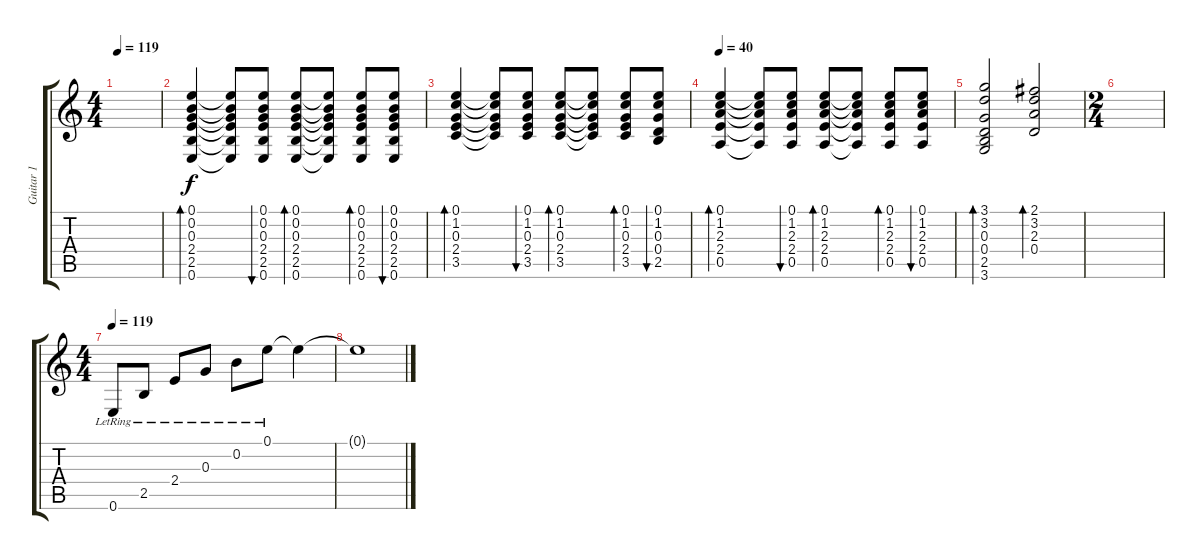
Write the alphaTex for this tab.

\track ("Guitar 1" "Guitar 1") {instrument acousticguitarsteel}
\staff {score tabs}
\tuning (E4 B3 G3 D3 A2 E2) {hide}
\ts (4 4)
\tempo 119
\clef g2
\ks c
|
(0.1 0.2 0.3 2.4 2.5 0.6).4{bd 60 volume 11} (0.1{t} 0.2{t} 0.3{t} 2.4{t} 2.5{t} 0.6{t}).8 (0.1 0.2 0.3 2.4 2.5 0.6).8{bu 60} (0.1 0.2 0.3 2.4 2.5 0.6).8{bd 60} (0.1{t} 0.2{t} 0.3{t} 2.4{t} 2.5{t} 0.6{t}).8 (0.1 0.2 0.3 2.4 2.5 0.6).8{bd 60} (0.1 0.2 0.3 2.4 2.5 0.6).8{bu 60} |
(0.1 1.2 0.3 2.4 3.5).4{bd 60} (0.1{t} 1.2{t} 0.3{t} 2.4{t} 3.5{t}).8 (0.1 1.2 0.3 2.4 3.5).8{bu 60} (0.1 1.2 0.3 2.4 3.5).8{bd 60} (0.1{t} 1.2{t} 0.3{t} 2.4{t} 3.5{t}).8 (0.1 1.2 0.3 2.4 3.5).8{bd 60} (0.1 1.2 0.3 0.4 2.5).8{bu 60} |
\tempo 40
(0.1 1.2 2.3 2.4 0.5).4{bd 60} (0.1{t} 1.2{t} 2.3{t} 2.4{t} 0.5{t}).8 (0.1 1.2 2.3 2.4 0.5).8{bu 60} (0.1 1.2 2.3 2.4 0.5).8{bd 60} (0.1{t} 1.2{t} 2.3{t} 2.4{t} 0.5{t}).8 (0.1 1.2 2.3 2.4 0.5).8{bd 60} (0.1 1.2 2.3 2.4 0.5).8{bu 60} |
(3.1 3.2 0.3 0.4 2.5 3.6).2{bd 60} (2.1 3.2 2.3 0.4).2{bd 60} |
\ts (2 4)
|
\ts (4 4)
\tempo 119
0.6{lr}.8 2.5{lr}.8 2.4{lr}.8 0.3{lr}.8 0.2{lr}.8 0.1{lr}.8 0.1{t}.4 |
0.1{t}.1
